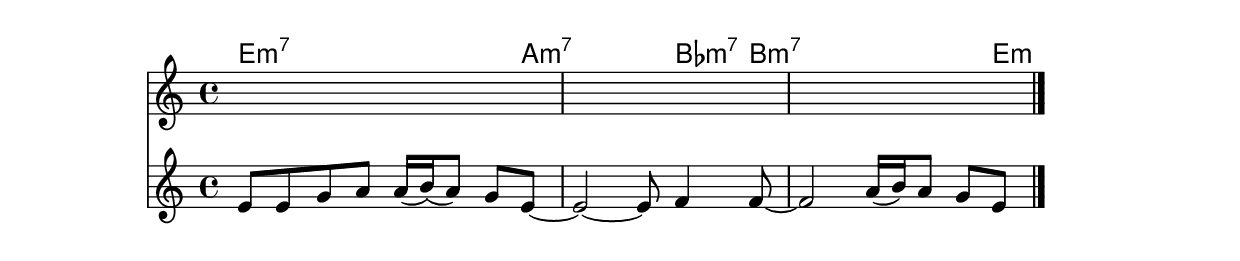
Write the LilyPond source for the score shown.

\version "1.9.1"
\header {

texidoc =


"@cindex improvisation


Noteheads for improvisation have a different shape.


" }


improOn = \notes {\translator Voice = impro }
improOff = \notes {\translator SquashVoice = melo }

global = \notes { s1*3 \bar "|." }

\score {
  <
    \context ChordNames \chords {e8*7:m7 a2.:m7 bes4:m7 b1:m7 e8:m }
    \context Staff \notes <
      \context SquashVoice = impro { \global }
      \context Voice = melo \transpose c c' {
	e8 e g a a16(bes)(a8) g \improOn e8
	~e2~e8 f4 fis8
	~fis2 \improOff a16(bes) a8 g e
      }
    >
  >
  \paper { 
    \translator {
      \VoiceContext
      \name SquashVoice
      \alias Voice
      \consists Pitch_squash_engraver
      squashedPosition = #0
      NoteHead \override #'style = #'slash
    }

    \translator {
      \VoiceContext
      \alias SquashVoice
    }
    
    \translator {
      \StaffContext
      \remove "Accidental_engraver"
      \accepts SquashVoice
    }
    raggedright = ##t
  }
}

